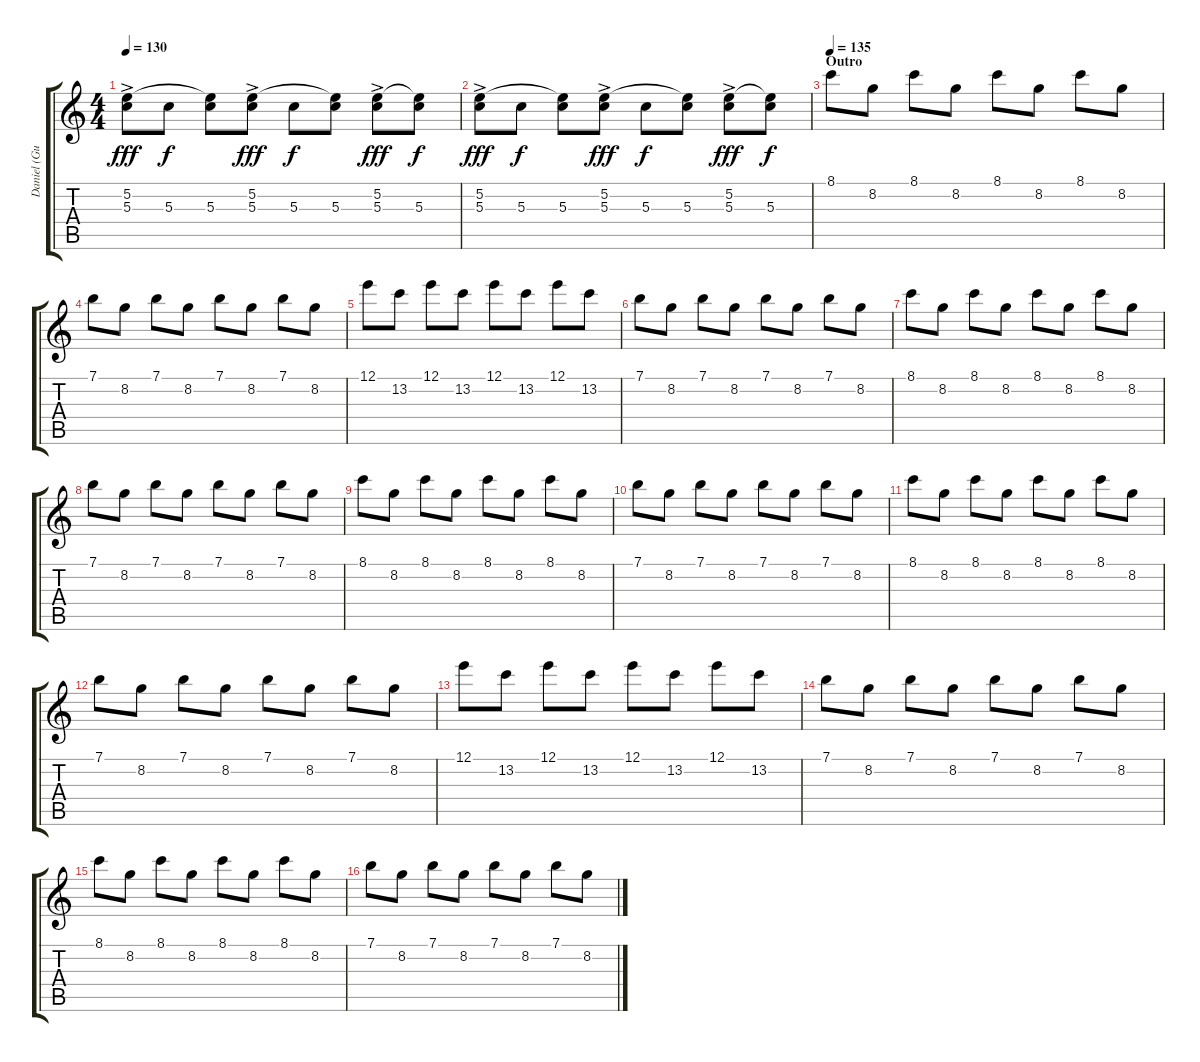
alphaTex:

\track ("Daniel (Guitar)" "Daniel (Gu") {instrument overdrivenguitar}
\staff {score tabs}
\tuning (E4 B3 G3 D3 A2 E2) {hide}
\ts (4 4)
\tempo 130
\clef g2
\ks c
(5.2{ac} 5.3).8{dy fff} 5.3.8{dy f} (5.2{t} 5.3).8 (5.2{ac} 5.3).8{dy fff} 5.3.8{dy f} (5.2{t} 5.3).8 (5.2{ac} 5.3).8{dy fff} (5.2{t} 5.3).8{dy f} |
(5.2{ac} 5.3).8{dy fff} 5.3.8{dy f} (5.2{t} 5.3).8 (5.2{ac} 5.3).8{dy fff} 5.3.8{dy f} (5.2{t} 5.3).8 (5.2{ac} 5.3).8{dy fff} (5.2{t} 5.3).8{dy f} |
\section ("" "Outro")
\tempo 135
8.1.8 8.2.8 8.1.8 8.2.8 8.1.8 8.2.8 8.1.8 8.2.8 |
7.1.8 8.2.8 7.1.8 8.2.8 7.1.8 8.2.8 7.1.8 8.2.8 |
12.1.8 13.2.8 12.1.8 13.2.8 12.1.8 13.2.8 12.1.8 13.2.8 |
7.1.8 8.2.8 7.1.8 8.2.8 7.1.8 8.2.8 7.1.8 8.2.8 |
8.1.8 8.2.8 8.1.8 8.2.8 8.1.8 8.2.8 8.1.8 8.2.8 |
7.1.8 8.2.8 7.1.8 8.2.8 7.1.8 8.2.8 7.1.8 8.2.8 |
8.1.8 8.2.8 8.1.8 8.2.8 8.1.8 8.2.8 8.1.8 8.2.8 |
7.1.8 8.2.8 7.1.8 8.2.8 7.1.8 8.2.8 7.1.8 8.2.8 |
8.1.8 8.2.8 8.1.8 8.2.8 8.1.8 8.2.8 8.1.8 8.2.8 |
7.1.8 8.2.8 7.1.8 8.2.8 7.1.8 8.2.8 7.1.8 8.2.8 |
12.1.8 13.2.8 12.1.8 13.2.8 12.1.8 13.2.8 12.1.8 13.2.8 |
7.1.8 8.2.8 7.1.8 8.2.8 7.1.8 8.2.8 7.1.8 8.2.8 |
8.1.8 8.2.8 8.1.8 8.2.8 8.1.8 8.2.8 8.1.8 8.2.8 |
7.1.8 8.2.8 7.1.8 8.2.8 7.1.8 8.2.8 7.1.8 8.2.8
